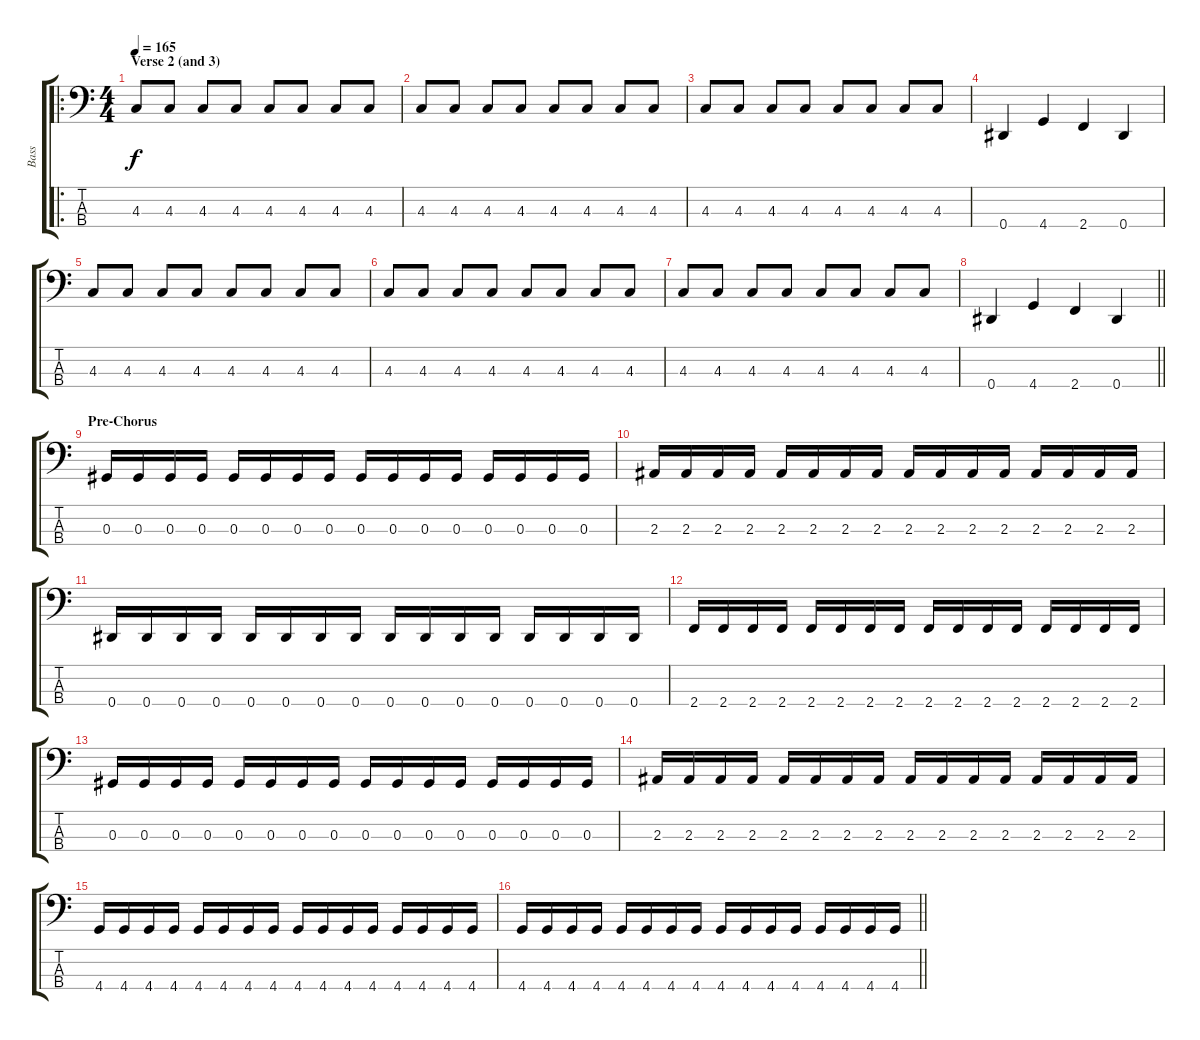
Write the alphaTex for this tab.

\track ("Bass" "Bass") {instrument electricbasspick}
\staff {score tabs}
\tuning (Gb2 Db2 Ab1 Eb1) {hide}
\ro
\ts (4 4)
\section ("" "Verse 2 (and 3)")
\tempo 165
\clef f4
\ks c
4.3.8{dy f} 4.3.8 4.3.8 4.3.8 4.3.8 4.3.8 4.3.8 4.3.8 |
4.3.8 4.3.8 4.3.8 4.3.8 4.3.8 4.3.8 4.3.8 4.3.8 |
4.3.8 4.3.8 4.3.8 4.3.8 4.3.8 4.3.8 4.3.8 4.3.8 |
0.4.4 4.4.4 2.4.4 0.4.4 |
4.3.8 4.3.8 4.3.8 4.3.8 4.3.8 4.3.8 4.3.8 4.3.8 |
4.3.8 4.3.8 4.3.8 4.3.8 4.3.8 4.3.8 4.3.8 4.3.8 |
4.3.8 4.3.8 4.3.8 4.3.8 4.3.8 4.3.8 4.3.8 4.3.8 |
\barLineRight lightlight
0.4.4 4.4.4 2.4.4 0.4.4 |
\section ("" "Pre-Chorus")
0.3.16 0.3.16 0.3.16 0.3.16 0.3.16 0.3.16 0.3.16 0.3.16 0.3.16 0.3.16 0.3.16 0.3.16 0.3.16 0.3.16 0.3.16 0.3.16 |
2.3.16 2.3.16 2.3.16 2.3.16 2.3.16 2.3.16 2.3.16 2.3.16 2.3.16 2.3.16 2.3.16 2.3.16 2.3.16 2.3.16 2.3.16 2.3.16 |
0.4.16 0.4.16 0.4.16 0.4.16 0.4.16 0.4.16 0.4.16 0.4.16 0.4.16 0.4.16 0.4.16 0.4.16 0.4.16 0.4.16 0.4.16 0.4.16 |
2.4.16 2.4.16 2.4.16 2.4.16 2.4.16 2.4.16 2.4.16 2.4.16 2.4.16 2.4.16 2.4.16 2.4.16 2.4.16 2.4.16 2.4.16 2.4.16 |
0.3.16 0.3.16 0.3.16 0.3.16 0.3.16 0.3.16 0.3.16 0.3.16 0.3.16 0.3.16 0.3.16 0.3.16 0.3.16 0.3.16 0.3.16 0.3.16 |
2.3.16 2.3.16 2.3.16 2.3.16 2.3.16 2.3.16 2.3.16 2.3.16 2.3.16 2.3.16 2.3.16 2.3.16 2.3.16 2.3.16 2.3.16 2.3.16 |
4.4.16 4.4.16 4.4.16 4.4.16 4.4.16 4.4.16 4.4.16 4.4.16 4.4.16 4.4.16 4.4.16 4.4.16 4.4.16 4.4.16 4.4.16 4.4.16 |
\barLineRight lightlight
4.4.16 4.4.16 4.4.16 4.4.16 4.4.16 4.4.16 4.4.16 4.4.16 4.4.16 4.4.16 4.4.16 4.4.16 4.4.16 4.4.16 4.4.16 4.4.16
